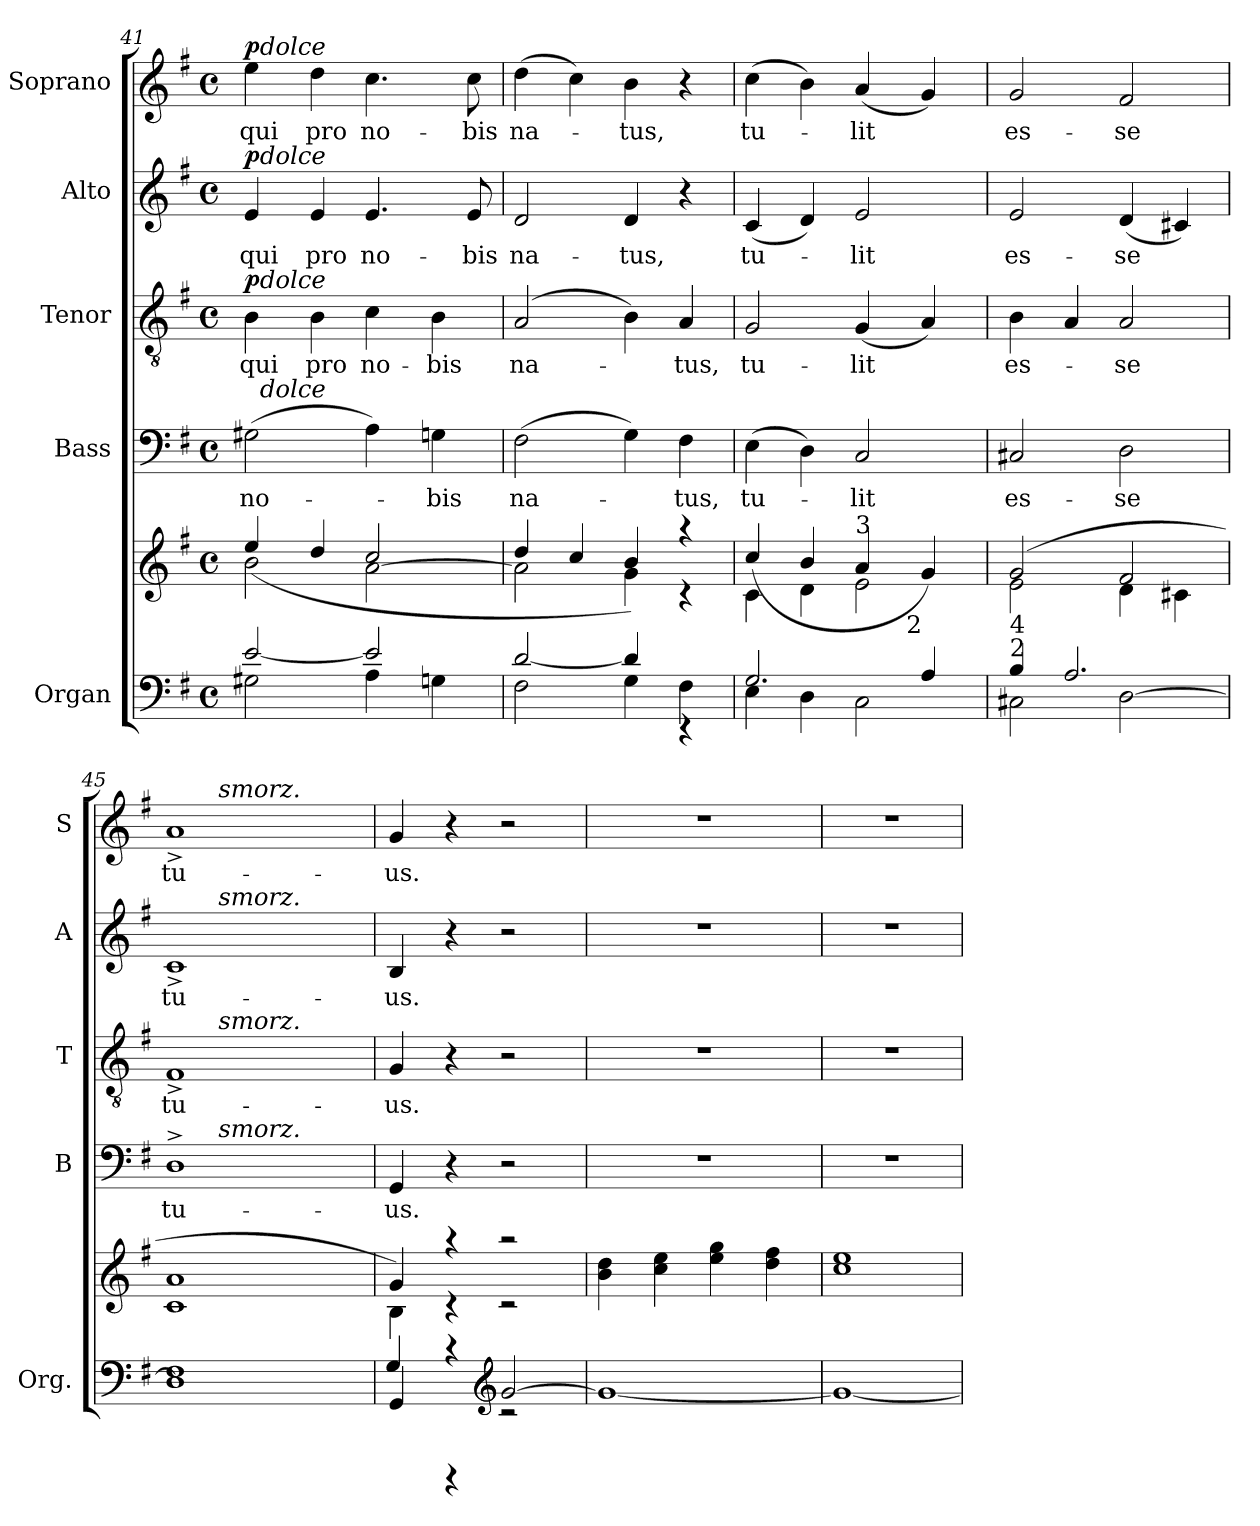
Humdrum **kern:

**kern	**kern	**kern	**text	**kern	**text	**dynam	**kern	**text	**dynam	**kern	**text	**dynam
*part5	*part5	*part4	*part4	*part3	*part3	*part3	*part2	*part2	*part2	*part1	*part1	*part1
*staff6	*staff5	*staff4	*staff4	*staff3	*staff3	*staff3	*staff2	*staff2	*staff2	*staff1	*staff1	*staff1
*I"Organ	*	*I"Bass	*	*I"Tenor	*	*	*I"Alto	*	*	*I"Soprano	*	*
*I'Org.	*	*I'B	*	*I'T	*	*	*I'A	*	*	*I'S	*	*
*clefF4	*clefG2	*clefF4	*	*clefGv2	*	*	*clefG2	*	*	*clefG2	*	*
*k[f#]	*k[f#]	*k[f#]	*	*k[f#]	*	*	*k[f#]	*	*	*k[f#]	*	*
*G:	*G:	*G:	*	*G:	*	*	*G:	*	*	*G:	*	*
*M4/4	*M4/4	*M4/4	*	*M4/4	*	*	*M4/4	*	*	*M4/4	*	*
*met(c)	*met(c)	*met(c)	*	*met(c)	*	*	*met(c)	*	*	*met(c)	*	*
=41	=41	=41	=41	=41	=41	=41	=41	=41	=41	=41	=41	=41
*^	*^	*	*	*	*	*	*	*	*	*	*	*
!	!	!	!	!	!	!	!	!LO:DY:a	!	!	!LO:DY:a	!	!	!LO:DY:a
*	*	*	*	*^	*	*^	*	*	*^	*	*	*^	*	*
2G#X\	[>2e/	2b\	(4ee/	(2G#X\	32ryy	no-	4B\	32ryy	qui	p	4e/	32ryy	qui	p	4ee\	32ryy	qui	p
!	!	!	!	!	!	!	!	!	!	!	!	!	!	!	!	!LO:TX:a:i:t=dolce	!	!
!	!	!	!	!	!	!	!	!	!	!	!	!LO:TX:a:i:t=dolce	!	!	!	!	!	!
!	!	!	!	!	!	!	!	!LO:TX:a:i:t=dolce	!	!	!	!	!	!	!	!	!	!
!	!	!	!	!	!LO:TX:a:i:t=dolce	!	!	!	!	!	!	!	!	!	!	!	!	!
.	.	.	.	.	2ryy	.	.	2ryy	.	.	.	2ryy	.	.	.	2ryy	.	.
.	.	.	4dd/	.	.	.	4B\	.	pro	.	4e/	.	pro	.	4dd\	.	pro	.
4A\	2e/]	[<2a\	2cc/	4A\)	.	.	4c\	.	no-	.	4.e/	.	no-	.	4.cc\	.	no-	.
.	.	.	.	.	4...ryy	.	.	4...ryy	.	.	.	4...ryy	.	.	.	4...ryy	.	.
4Gn\	.	.	.	4Gn\	.	-bis	4B\	.	-bis	.	.	.	.	.	.	.	.	.
.	.	.	.	.	.	.	.	.	.	.	8e/	.	-bis	.	8cc\	.	-bis	.
*	*	*	*	*v	*v	*	*	*	*	*	*v	*v	*	*	*v	*v	*	*
*	*	*	*	*	*	*v	*v	*	*	*	*	*	*	*	*
=42	=42	=42	=42	=42	=42	=42	=42	=42	=42	=42	=42	=42	=42	=42
2F#\	[>2d/	2a\]	4dd/	(2F#\	na-	(2A/	na-	.	2d/	na-	.	(4dd\	na-	.
.	.	.	4cc/	.	.	.	.	.	.	.	.	4cc\)	.	.
4G\	4d/]	4g\	4b/)	4G\)	.	4B\)	.	.	4d/	-tus,	.	4b\	-tus,	.
4F#\	4rEE	4raa	4rc	4F#\	-tus,	4A/	-tus,	.	4r	.	.	4r	.	.
=43	=43	=43	=43	=43	=43	=43	=43	=43	=43	=43	=43	=43	=43	=43
*	*	*	*^	*	*	*	*	*	*	*	*	*	*	*
4E\	2.G/	4c\	(4cc/	2ryy	(4E\	tu-	2G/	tu-	.	(4c/	tu-	.	(4cc\	tu-	.
4D\	.	4d\	4b/	.	4D\)	.	.	.	.	4d/)	.	.	4b\)	.	.
!	!	!LO:TX:a:t=3	!	!	!	!	!	!	!	!	!	!	!	!	!
2C\	.	2e\	4a/	8..ryy	2C/	-lit	(4G/	-lit	.	2e/	-lit	.	(4a/	-lit	.
!	!	!	!	!LO:TX:b:t=2	!	!	!	!	!	!	!	!	!	!	!
.	.	.	.	4ryy	.	.	.	.	.	.	.	.	.	.	.
.	4A/	.	4g/)	.	.	.	4A/)	.	.	.	.	.	4g/)	.	.
.	.	.	.	32ryy	.	.	.	.	.	.	.	.	.	.	.
=44	=44	=44	=44	=44	=44	=44	=44	=44	=44	=44	=44	=44	=44	=44	=44
!	!	!LO:TX:b:t=4\n2	!	!	!	!	!	!	!	!	!	!	!	!	!
*	*	*	*v	*v	*	*	*	*	*	*	*	*	*	*	*
2C#X\	4B/	2e\	(2g/	2C#X/	es-	4B\	es-	.	2e/	es-	.	2g/	es-	.
.	2.A/	.	.	.	.	4A/	.	.	.	.	.	.	.	.
[<2D\	.	4d\	2f#/	2D\	-se	2A/	-se	.	(4d/	-se	.	2f#/	-se	.
.	.	4c#X\	.	.	.	.	.	.	4c#X/)	.	.	.	.	.
!!LO:LB:g=z
=45	=45	=45	=45	=45	=45	=45	=45	=45	=45	=45	=45	=45	=45	=45
*	*	*	*	*^	*	*^	*	*	*^	*	*	*^	*	*
1D]	1F#	1c	1a	1D^>	8..ryy	tu-	1F#^<	8..ryy	tu-	.	1c^<	8..ryy	tu-	.	1a^<	8..ryy	tu-	.
!	!	!	!	!	!	!	!	!	!	!	!	!	!	!	!	!LO:TX:a:i:t=smorz.	!	!
!	!	!	!	!	!	!	!	!	!	!	!	!LO:TX:a:i:t=smorz.	!	!	!	!	!	!
!	!	!	!	!	!	!	!	!LO:TX:a:i:t=smorz.	!	!	!	!	!	!	!	!	!	!
!	!	!	!	!	!LO:TX:a:i:t=smorz.	!	!	!	!	!	!	!	!	!	!	!	!	!
.	.	.	.	.	2ryy	.	.	2ryy	.	.	.	2ryy	.	.	.	2ryy	.	.
.	.	.	.	.	4ryy	.	.	4ryy	.	.	.	4ryy	.	.	.	4ryy	.	.
.	.	.	.	.	32ryy	.	.	32ryy	.	.	.	32ryy	.	.	.	32ryy	.	.
*	*	*	*	*v	*v	*	*	*	*	*	*v	*v	*	*	*v	*v	*	*
*	*	*	*	*	*	*v	*v	*	*	*	*	*	*	*	*
=46	=46	=46	=46	=46	=46	=46	=46	=46	=46	=46	=46	=46	=46	=46
4GG/	4G/	4B\	4g/)	4GG/	-us.	4G/	-us.	.	4B/	-us.	.	4g/	-us.	.
4rc	4rGGGG	4raa	4rc	4r	.	4r	.	.	4r	.	.	4r	.	.
*clefG2	*	*	*	*	*	*	*	*	*	*	*	*	*	*
[>2g/	2rc	2raa	2rc	2r	.	2r	.	.	2r	.	.	2r	.	.
*v	*v	*	*	*	*	*	*	*	*	*	*	*	*	*
*	*v	*v	*	*	*	*	*	*	*	*	*	*	*
=47	=47	=47	=47	=47	=47	=47	=47	=47	=47	=47	=47	=47
1g_	4b\ 4dd\	1r	.	1r	.	.	1r	.	.	1r	.	.
.	4cc\ 4ee\	.	.	.	.	.	.	.	.	.	.	.
.	4ee\ 4gg\	.	.	.	.	.	.	.	.	.	.	.
.	4dd\ 4ff#\	.	.	.	.	.	.	.	.	.	.	.
=48	=48	=48	=48	=48	=48	=48	=48	=48	=48	=48	=48	=48
1g_	1cc 1ee	1r	.	1r	.	.	1r	.	.	1r	.	.
=	=	=	=	=	=	=	=	=	=	=	=	=
*-	*-	*-	*-	*-	*-	*-	*-	*-	*-	*-	*-	*-
